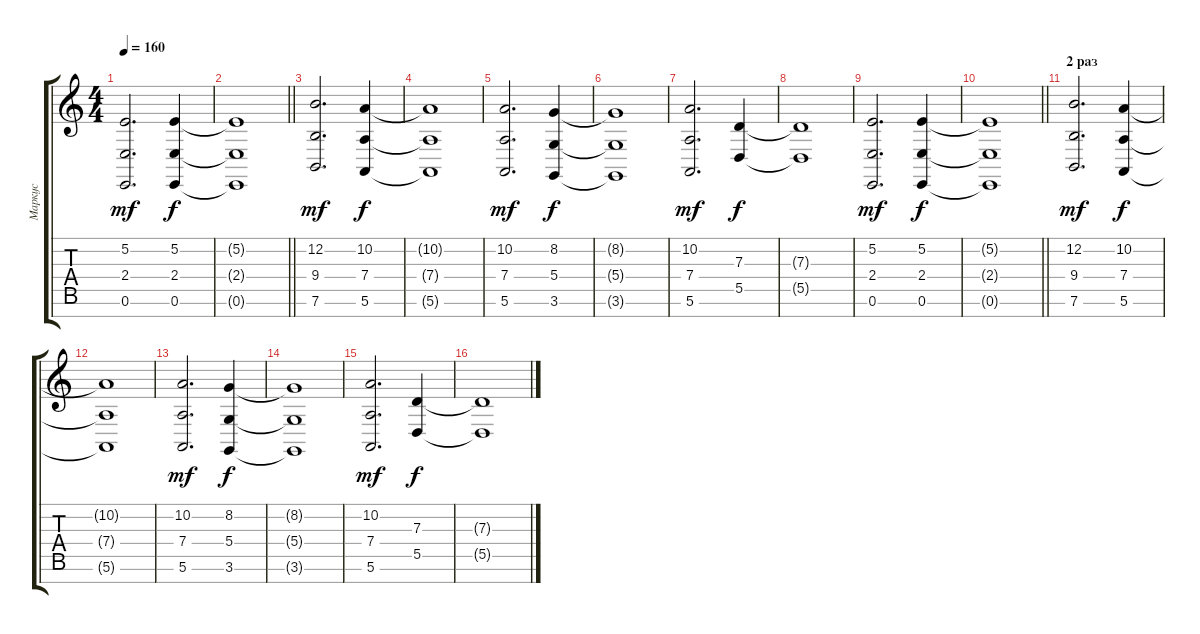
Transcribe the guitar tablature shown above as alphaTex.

\track ("Маркус" "Маркус") {instrument stringensemble1}
\staff {score tabs}
\tuning (E4 B3 G3 D3 A2 E2 B1) {hide}
\ts (4 4)
\tempo 160
\clef g2
\ks c
(5.2 2.4 0.6).2{d dy mf} (5.2 2.4 0.6).4{dy f} |
\barLineRight lightlight
(5.2{t} 2.4{t} 0.6{t}).1 |
(12.2 9.4 7.6).2{d dy mf volume 10} (10.2 7.4 5.6).4{dy f} |
(10.2{t} 7.4{t} 5.6{t}).1 |
(10.2 7.4 5.6).2{d dy mf} (8.2 5.4 3.6).4{dy f} |
(8.2{t} 5.4{t} 3.6{t}).1 |
(10.2 7.4 5.6).2{d dy mf} (7.3 5.5).4{dy f} |
(7.3{t} 5.5{t}).1 |
(5.2 2.4 0.6).2{d dy mf} (5.2 2.4 0.6).4{dy f} |
\barLineRight lightlight
(5.2{t} 2.4{t} 0.6{t}).1 |
\section ("" "2 раз")
(12.2 9.4 7.6).2{d dy mf volume 10} (10.2 7.4 5.6).4{dy f} |
(10.2{t} 7.4{t} 5.6{t}).1 |
(10.2 7.4 5.6).2{d dy mf} (8.2 5.4 3.6).4{dy f} |
(8.2{t} 5.4{t} 3.6{t}).1 |
(10.2 7.4 5.6).2{d dy mf} (7.3 5.5).4{dy f} |
(7.3{t} 5.5{t}).1
